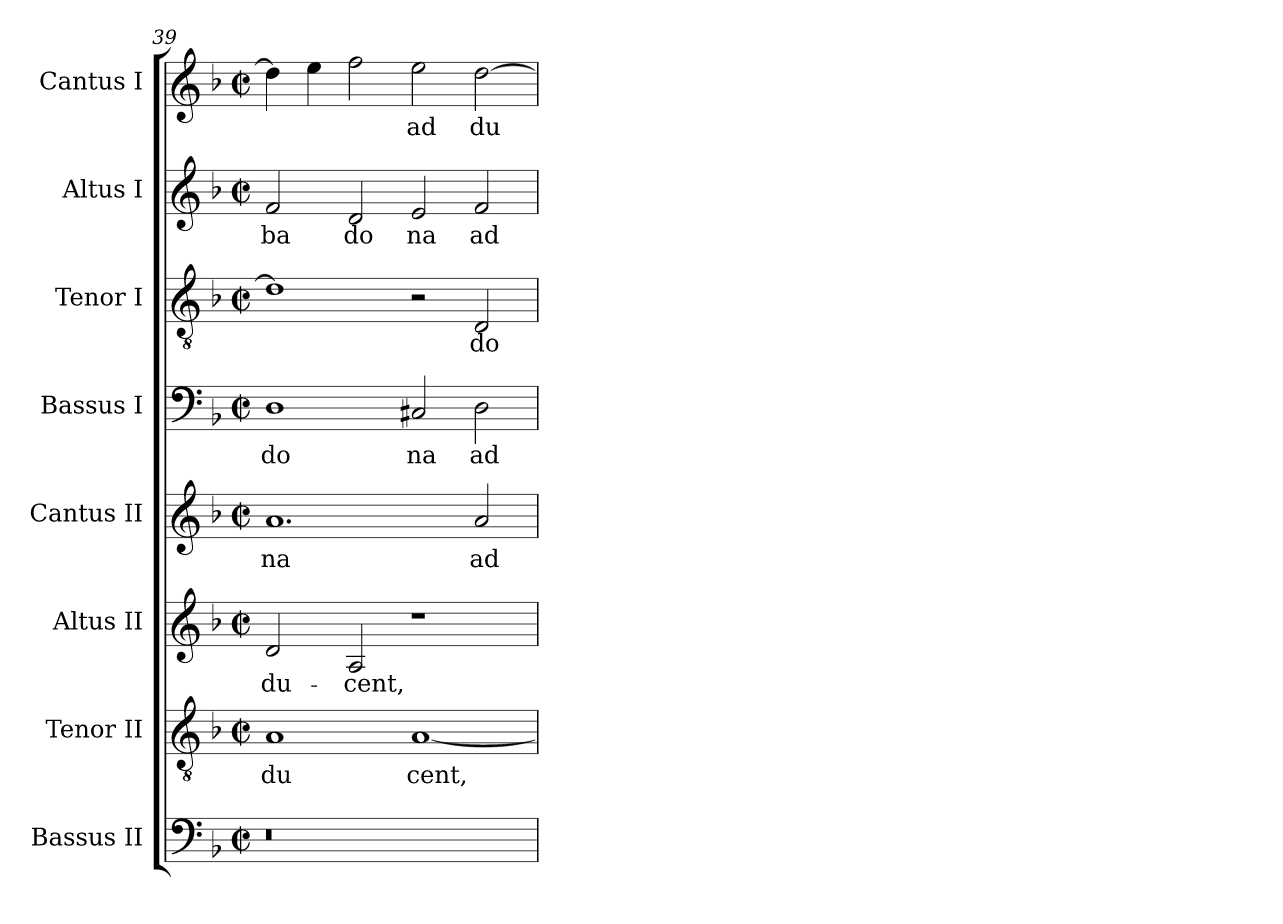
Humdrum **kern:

**kern	**kern	**text	**kern	**text	**kern	**text	**kern	**text	**kern	**text	**kern	**text	**kern	**text
*part8	*part7	*part7	*part6	*part6	*part5	*part5	*part4	*part4	*part3	*part3	*part2	*part2	*part1	*part1
*staff8	*staff7	*staff7	*staff6	*staff6	*staff5	*staff5	*staff4	*staff4	*staff3	*staff3	*staff2	*staff2	*staff1	*staff1
*I"Bassus II	*I"Tenor II	*	*I"Altus II	*	*I"Cantus II	*	*I"Bassus I	*	*I"Tenor I	*	*I"Altus I	*	*I"Cantus I	*
*clefF4	*clefGv2	*	*clefG2	*	*clefG2	*	*clefF4	*	*clefGv2	*	*clefG2	*	*clefG2	*
*k[b-]	*k[b-]	*	*k[b-]	*	*k[b-]	*	*k[b-]	*	*k[b-]	*	*k[b-]	*	*k[b-]	*
*F:	*F:	*	*F:	*	*F:	*	*F:	*	*F:	*	*F:	*	*F:	*
*M2/2	*M2/2	*	*M2/2	*	*M2/2	*	*M2/2	*	*M2/2	*	*M2/2	*	*M2/2	*
*met(c|)	*met(c|)	*	*met(c|)	*	*met(c|)	*	*met(c|)	*	*met(c|)	*	*met(c|)	*	*met(c|)	*
=39	=39	=39	=39	=39	=39	=39	=39	=39	=39	=39	=39	=39	=39	=39
!	!	!LO:LY:b:cj	!	!LO:LY:b:cj	!	!LO:LY:b:cj	!	!LO:LY:b:cj	!	!	!	!LO:LY:b:cj	!	!
0r	1A	du	2d/	-du-	1.a	na	1D	do	1d]	.	2f/	ba	4dd\]	.
.	.	.	.	.	.	.	.	.	.	.	.	.	4ee\	.
!	!	!	!	!LO:LY:b:cj	!	!	!	!	!	!	!	!LO:LY:b:cj	!	!
.	.	.	2A/	-cent,	.	.	.	.	.	.	2d/	do	2ff\	.
!	!	!LO:LY:b	!	!	!	!	!	!LO:LY:b:cj	!	!	!	!LO:LY:b:cj	!	!LO:LY:b:cj
.	[<1A	cent,	1r	.	.	.	2C#X/	na	2r	.	2e/	na	2ee\	ad
!	!	!	!	!	!	!LO:LY:b:cj	!	!LO:LY:b:cj	!	!LO:LY:b:cj	!	!LO:LY:b:cj	!	!LO:LY:b
.	.	.	.	.	2a/	ad	2D\	ad	2D/	do	2f/	ad	[>2dd\	du
=	=	=	=	=	=	=	=	=	=	=	=	=	=	=
*-	*-	*-	*-	*-	*-	*-	*-	*-	*-	*-	*-	*-	*-	*-
